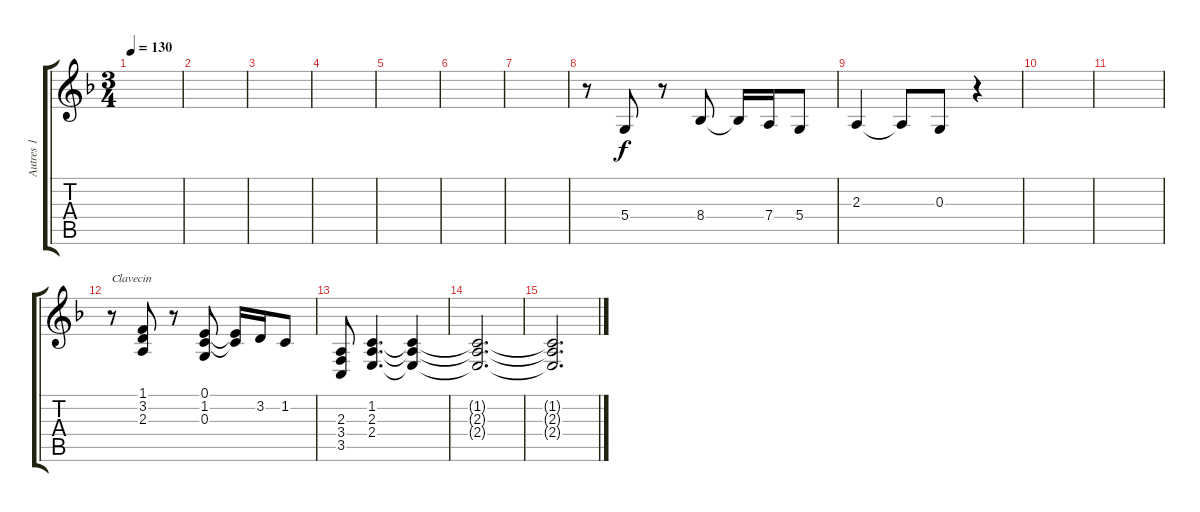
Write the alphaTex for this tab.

\track ("Autres 1" "Autres 1") {instrument marimba}
\staff {score tabs}
\tuning (E4 B3 G3 D3 A2 E2) {hide}
\ts (3 4)
\tempo 130
\clef g2
\ks dminor
|
|
|
|
|
|
|
r.8 5.4.8 r.8 8.4.8 8.4{t}.16 7.4.16 5.4.8 |
2.3.4 2.3{t}.8 0.3.8 r.4 |
|
|
r.8{txt "Clavecin" instrument harpsichord} (1.1 3.2 2.3).8 r.8 (0.1 1.2 0.3).8 (0.1{t} 1.2{t}).16 3.2.16 1.2.8 |
(2.3 3.4 3.5).8 (1.2 2.3 2.4).4{d} (1.2{t} 2.3{t} 2.4{t}).4 |
(1.2{t} 2.3{t} 2.4{t}).2{d} |
(1.2{t} 2.3{t} 2.4{t}).2{d}
